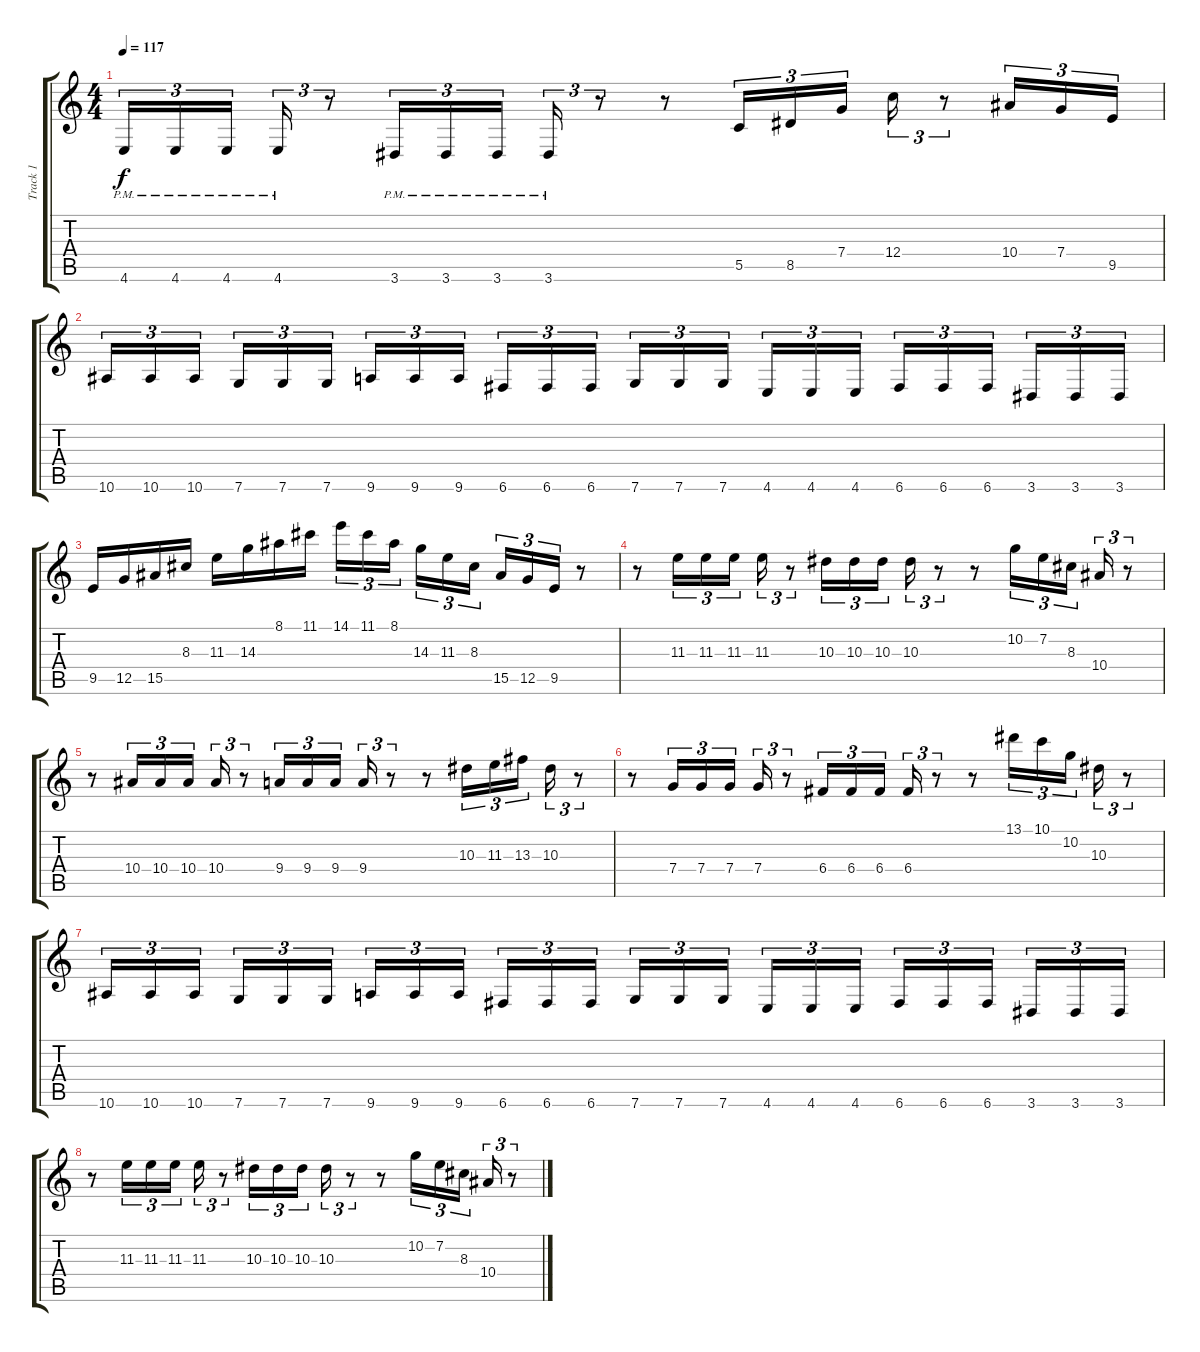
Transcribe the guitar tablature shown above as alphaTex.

\track ("Track 1" "Track 1") {instrument overdrivenguitar}
\staff {score tabs}
\tuning (D4 A3 F3 C3 G2 C2) {hide}
\ts (4 4)
\tempo 117
\clef g2
\ks c
4.6{pm}.16{tu (3 2) dy f} 4.6{pm}.16{tu (3 2)} 4.6{pm}.16{tu (3 2) beam splitsecondary} 4.6{pm}.16{tu (3 2)} r.8{tu (3 2)} 3.6{pm}.16{tu (3 2)} 3.6{pm}.16{tu (3 2)} 3.6{pm}.16{tu (3 2) beam splitsecondary} 3.6{pm}.16{tu (3 2)} r.8{tu (3 2)} r.8 5.5.16{tu (3 2)} 8.5.16{tu (3 2)} 7.4.16{tu (3 2)} 12.4.16{tu (3 2)} r.8{tu (3 2)} 10.4.16{tu (3 2)} 7.4.16{tu (3 2)} 9.5.16{tu (3 2)} |
10.6.16{tu (3 2)} 10.6.16{tu (3 2)} 10.6.16{tu (3 2) beam splitsecondary} 7.6.16{tu (3 2)} 7.6.16{tu (3 2)} 7.6.16{tu (3 2)} 9.6.16{tu (3 2)} 9.6.16{tu (3 2)} 9.6.16{tu (3 2) beam splitsecondary} 6.6.16{tu (3 2)} 6.6.16{tu (3 2)} 6.6.16{tu (3 2)} 7.6.16{tu (3 2)} 7.6.16{tu (3 2)} 7.6.16{tu (3 2) beam splitsecondary} 4.6.16{tu (3 2)} 4.6.16{tu (3 2)} 4.6.16{tu (3 2)} 6.6.16{tu (3 2)} 6.6.16{tu (3 2)} 6.6.16{tu (3 2) beam splitsecondary} 3.6.16{tu (3 2)} 3.6.16{tu (3 2)} 3.6.16{tu (3 2)} |
9.5.16 12.5.16 15.5.16 8.3.16 11.3.16 14.3.16 8.1.16 11.1.16 14.1.16{tu (3 2)} 11.1.16{tu (3 2)} 8.1.16{tu (3 2) beam splitsecondary} 14.3.16{tu (3 2)} 11.3.16{tu (3 2)} 8.3.16{tu (3 2)} 15.5.16{tu (3 2)} 12.5.16{tu (3 2)} 9.5.16{tu (3 2)} r.8 |
r.8 11.3.16{tu (3 2)} 11.3.16{tu (3 2)} 11.3.16{tu (3 2)} 11.3.16{tu (3 2)} r.8{tu (3 2)} 10.3.16{tu (3 2)} 10.3.16{tu (3 2)} 10.3.16{tu (3 2)} 10.3.16{tu (3 2)} r.8{tu (3 2)} r.8 10.2.16{tu (3 2)} 7.2.16{tu (3 2)} 8.3.16{tu (3 2) beam splitsecondary} 10.4.16{tu (3 2)} r.8{tu (3 2)} |
r.8 10.4.16{tu (3 2)} 10.4.16{tu (3 2)} 10.4.16{tu (3 2)} 10.4.16{tu (3 2)} r.8{tu (3 2)} 9.4.16{tu (3 2)} 9.4.16{tu (3 2)} 9.4.16{tu (3 2)} 9.4.16{tu (3 2)} r.8{tu (3 2)} r.8 10.3.16{tu (3 2)} 11.3.16{tu (3 2)} 13.3.16{tu (3 2) beam splitsecondary} 10.3.16{tu (3 2)} r.8{tu (3 2)} |
r.8 7.4.16{tu (3 2)} 7.4.16{tu (3 2)} 7.4.16{tu (3 2)} 7.4.16{tu (3 2)} r.8{tu (3 2)} 6.4.16{tu (3 2)} 6.4.16{tu (3 2)} 6.4.16{tu (3 2)} 6.4.16{tu (3 2)} r.8{tu (3 2)} r.8 13.1.16{tu (3 2)} 10.1.16{tu (3 2)} 10.2.16{tu (3 2) beam splitsecondary} 10.3.16{tu (3 2)} r.8{tu (3 2)} |
10.6.16{tu (3 2)} 10.6.16{tu (3 2)} 10.6.16{tu (3 2) beam splitsecondary} 7.6.16{tu (3 2)} 7.6.16{tu (3 2)} 7.6.16{tu (3 2)} 9.6.16{tu (3 2)} 9.6.16{tu (3 2)} 9.6.16{tu (3 2) beam splitsecondary} 6.6.16{tu (3 2)} 6.6.16{tu (3 2)} 6.6.16{tu (3 2)} 7.6.16{tu (3 2)} 7.6.16{tu (3 2)} 7.6.16{tu (3 2) beam splitsecondary} 4.6.16{tu (3 2)} 4.6.16{tu (3 2)} 4.6.16{tu (3 2)} 6.6.16{tu (3 2)} 6.6.16{tu (3 2)} 6.6.16{tu (3 2) beam splitsecondary} 3.6.16{tu (3 2)} 3.6.16{tu (3 2)} 3.6.16{tu (3 2)} |
r.8 11.3.16{tu (3 2)} 11.3.16{tu (3 2)} 11.3.16{tu (3 2)} 11.3.16{tu (3 2)} r.8{tu (3 2)} 10.3.16{tu (3 2)} 10.3.16{tu (3 2)} 10.3.16{tu (3 2)} 10.3.16{tu (3 2)} r.8{tu (3 2)} r.8 10.2.16{tu (3 2)} 7.2.16{tu (3 2)} 8.3.16{tu (3 2) beam splitsecondary} 10.4.16{tu (3 2)} r.8{tu (3 2)}
